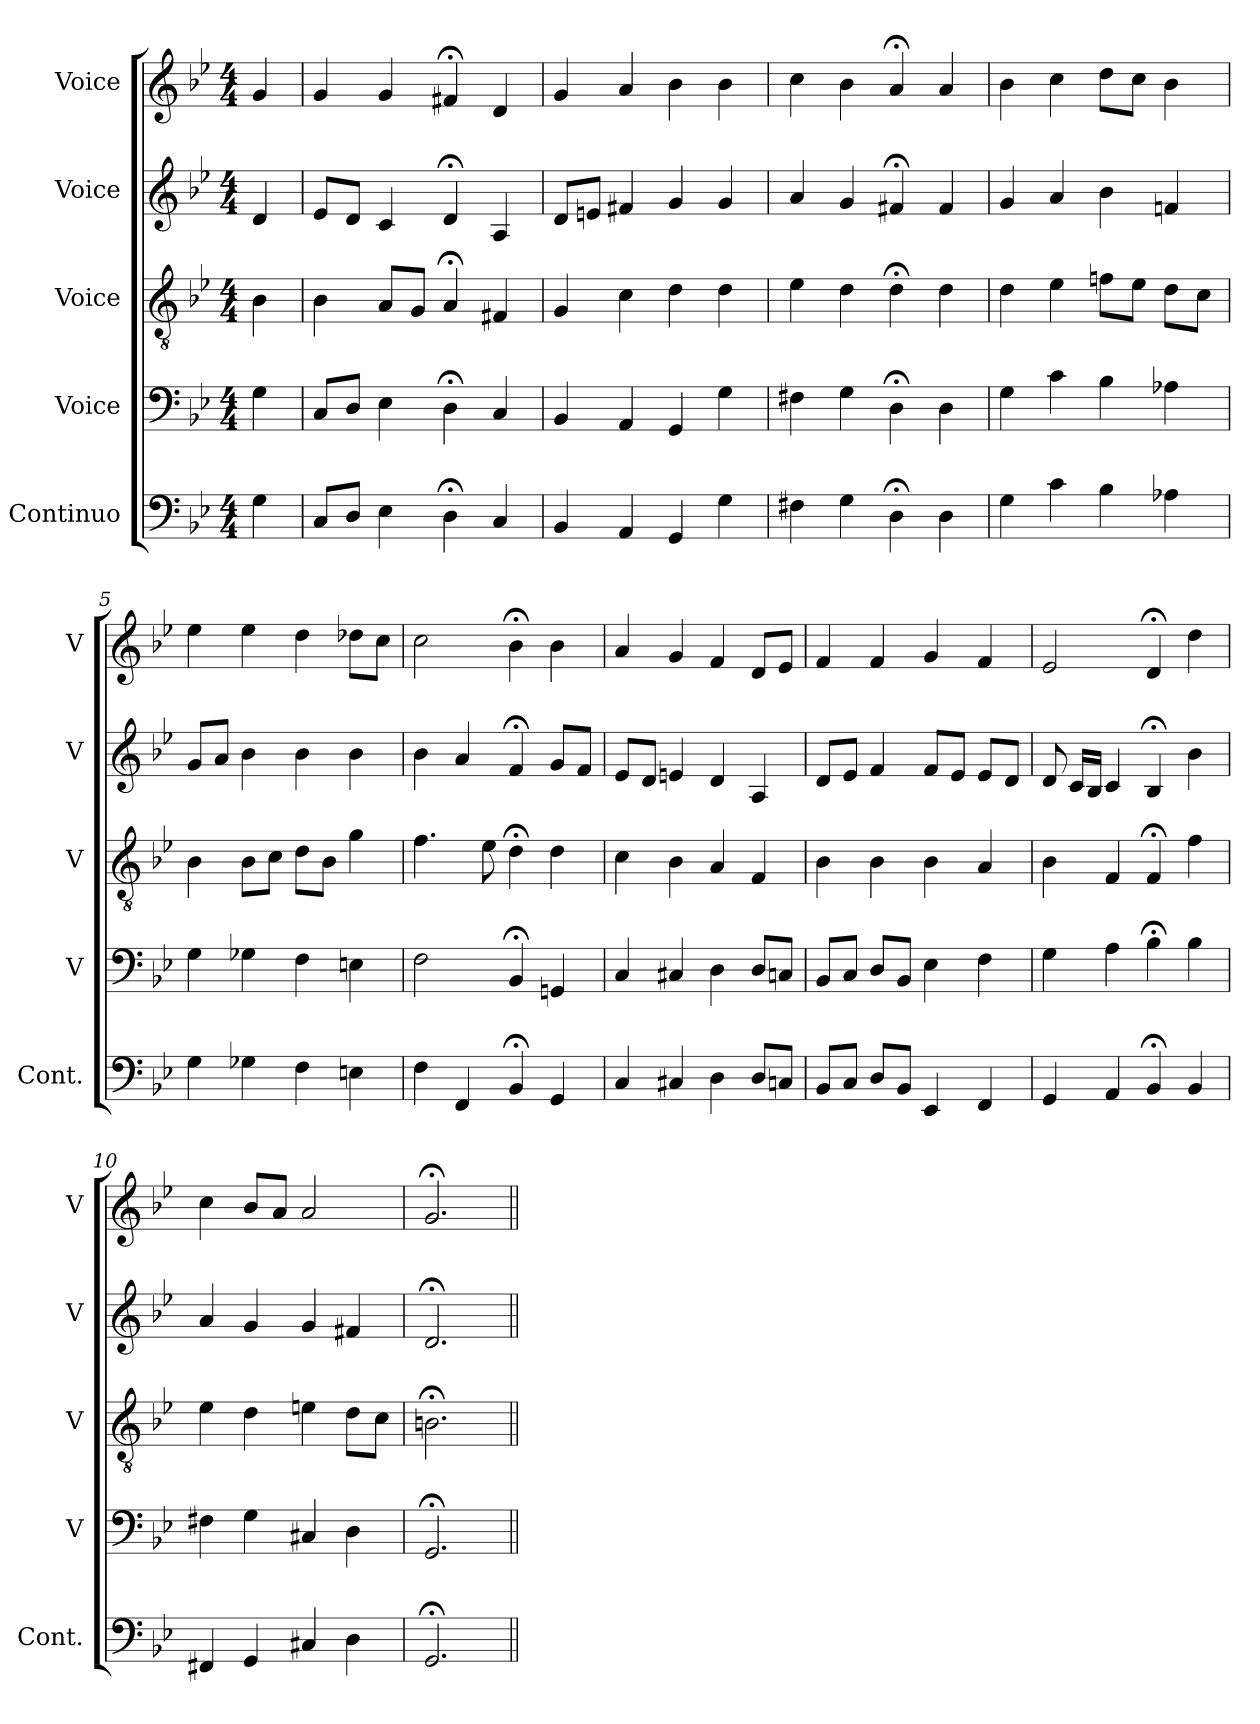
**kern	**kern	**kern	**kern	**kern
*part5	*part4	*part3	*part2	*part1
*staff5	*staff4	*staff3	*staff2	*staff1
*I"Continuo	*I"Voice	*I"Voice	*I"Voice	*I"Voice
*I'Cont.	*I'V	*I'V	*I'V	*I'V
*clefF4	*clefF4	*clefGv2	*clefG2	*clefG2
*ITrd7c12	*	*	*	*
*k[b-e-]	*k[b-e-]	*k[b-e-]	*k[b-e-]	*k[b-e-]
*M4/4	*M4/4	*M4/4	*M4/4	*M4/4
=	=	=	=	=
4GG\	4G\	4B-\	4d/	4g/
=1	=1	=1	=1	=1
8CC/L	8C/L	4B-\	8e-/L	4g/
8DD/J	8D/J	.	8d/J	.
4EE-\	4E-\	8A/L	4c/	4g/
.	.	8G/J	.	.
4DD;<\	4D;<\	4A;</	4d;</	4f#X;</
4CC/	4C/	4F#X/	4A/	4d/
=2	=2	=2	=2	=2
4BBB-/	4BB-/	4G/	8d/L	4g/
.	.	.	8en/J	.
4AAA/	4AA/	4c\	4f#X/	4a/
4GGG/	4GG/	4d\	4g/	4b-\
4GG\	4G\	4d\	4g/	4b-\
=3	=3	=3	=3	=3
4FF#X\	4F#X\	4e-\	4a/	4cc\
4GG\	4G\	4d\	4g/	4b-\
4DD;<\	4D;<\	4d;<\	4f#X;</	4a;</
4DD\	4D\	4d\	4f#/	4a/
=4	=4	=4	=4	=4
4GG\	4G\	4d\	4g/	4b-\
4C\	4c\	4e-\	4a/	4cc\
4BB-\	4B-\	8fn\L	4b-\	8dd\L
.	.	8e-\J	.	8cc\J
4AA-X\	4A-X\	8d\L	4fn/	4b-\
.	.	8c\J	.	.
=5	=5	=5	=5	=5
4GG\	4G\	4B-\	8g/L	4ee-\
.	.	.	8a/J	.
4GG-X\	4G-X\	8B-\L	4b-\	4ee-\
.	.	8c\J	.	.
4FF\	4F\	8d\L	4b-\	4dd\
.	.	8B-\J	.	.
4EEn\	4En\	4g\	4b-\	8dd-X\L
.	.	.	.	8cc\J
!!LO:LB:g=z
=6	=6	=6	=6	=6
4FF\	2F\	4.f\	4b-\	2cc\
4FFF/	.	.	4a/	.
.	.	8e-\	.	.
4BBB-;</	4BB-;</	4d;<\	4f;</	4b-;<\
4GGG/	4GGn/	4d\	8g/L	4b-\
.	.	.	8f/J	.
=7	=7	=7	=7	=7
4CC/	4C/	4c\	8e-/L	4a/
.	.	.	8d/J	.
4CC#X/	4C#X/	4B-\	4en/	4g/
4DD\	4D\	4A/	4d/	4f/
8DD/L	8D/L	4F/	4A/	8d/L
8CCn/J	8Cn/J	.	.	8e-/J
=8	=8	=8	=8	=8
8BBB-/L	8BB-/L	4B-\	8d/L	4f/
8CC/J	8C/J	.	8e-/J	.
8DD/L	8D/L	4B-\	4f/	4f/
8BBB-/J	8BB-/J	.	.	.
4EEE-/	4E-\	4B-\	8f/L	4g/
.	.	.	8e-/J	.
4FFF/	4F\	4A/	8e-/L	4f/
.	.	.	8d/J	.
=9	=9	=9	=9	=9
4GGG/	4G\	4B-\	8d/	2e-/
.	.	.	16c/LL	.
.	.	.	16B-/JJ	.
4AAA/	4A\	4F/	4c/	.
4BBB-;</	4B-;<\	4F;</	4B-;</	4d;</
4BBB-/	4B-\	4f\	4b-\	4dd\
=10	=10	=10	=10	=10
4FFF#X/	4F#X\	4e-\	4a/	4cc\
4GGG/	4G\	4d\	4g/	8b-/L
.	.	.	.	8a/J
4CC#X/	4C#X/	4en\	4g/	2a/
4DD\	4D\	8d\L	4f#X/	.
.	.	8c\J	.	.
=11	=11	=11	=11	=11
2.GGG;</	2.GG;</	2.Bn;<\	2.d;</	2.g;</
=||	=||	=||	=||	=||
*-	*-	*-	*-	*-
